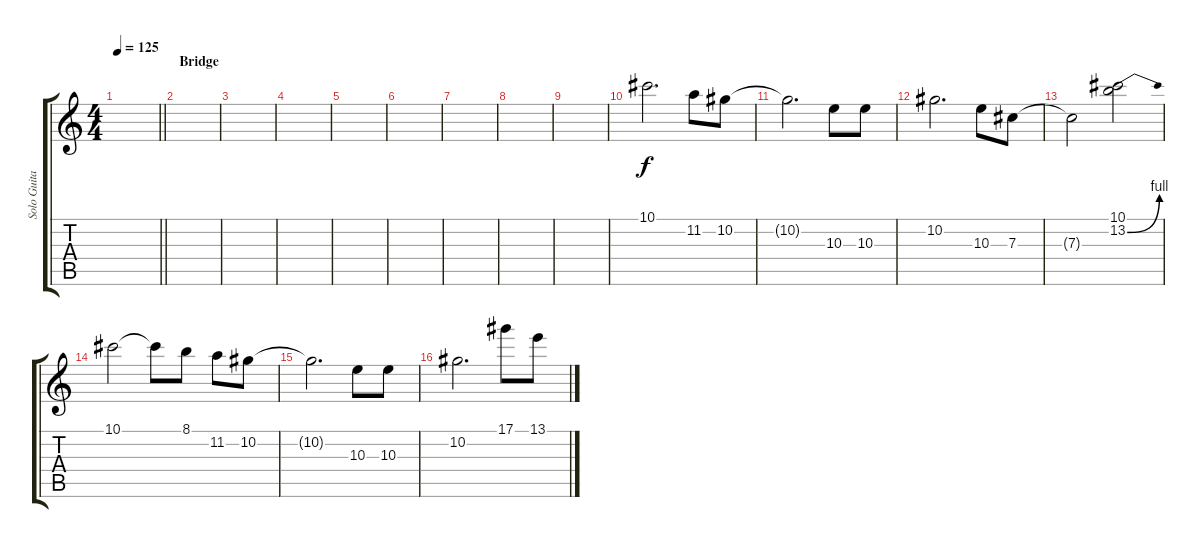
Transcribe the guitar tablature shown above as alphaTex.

\track ("Solo Guitar" "Solo Guita") {instrument overdrivenguitar}
\staff {score tabs}
\tuning (Eb4 Bb3 Gb3 Db3 Ab2 Eb2) {hide}
\ts (4 4)
\tempo 125
\clef g2
\barLineRight lightlight
\ks c
|
\section ("" "Bridge")
|
|
|
|
|
|
|
|
10.1.2{d} 11.2.8 10.2.8 |
10.2{t}.2{d} 10.3.8 10.3.8 |
10.2.2{d} 10.3.8 7.3.8 |
7.3{t}.2 (10.1 13.2{be (bend 0 0 60 4)}).2 |
10.1.2 10.1{t}.8 8.1.8 11.2.8 10.2.8 |
10.2{t}.2{d} 10.3.8 10.3.8 |
10.2.2{d} 17.1.8 13.1.8
